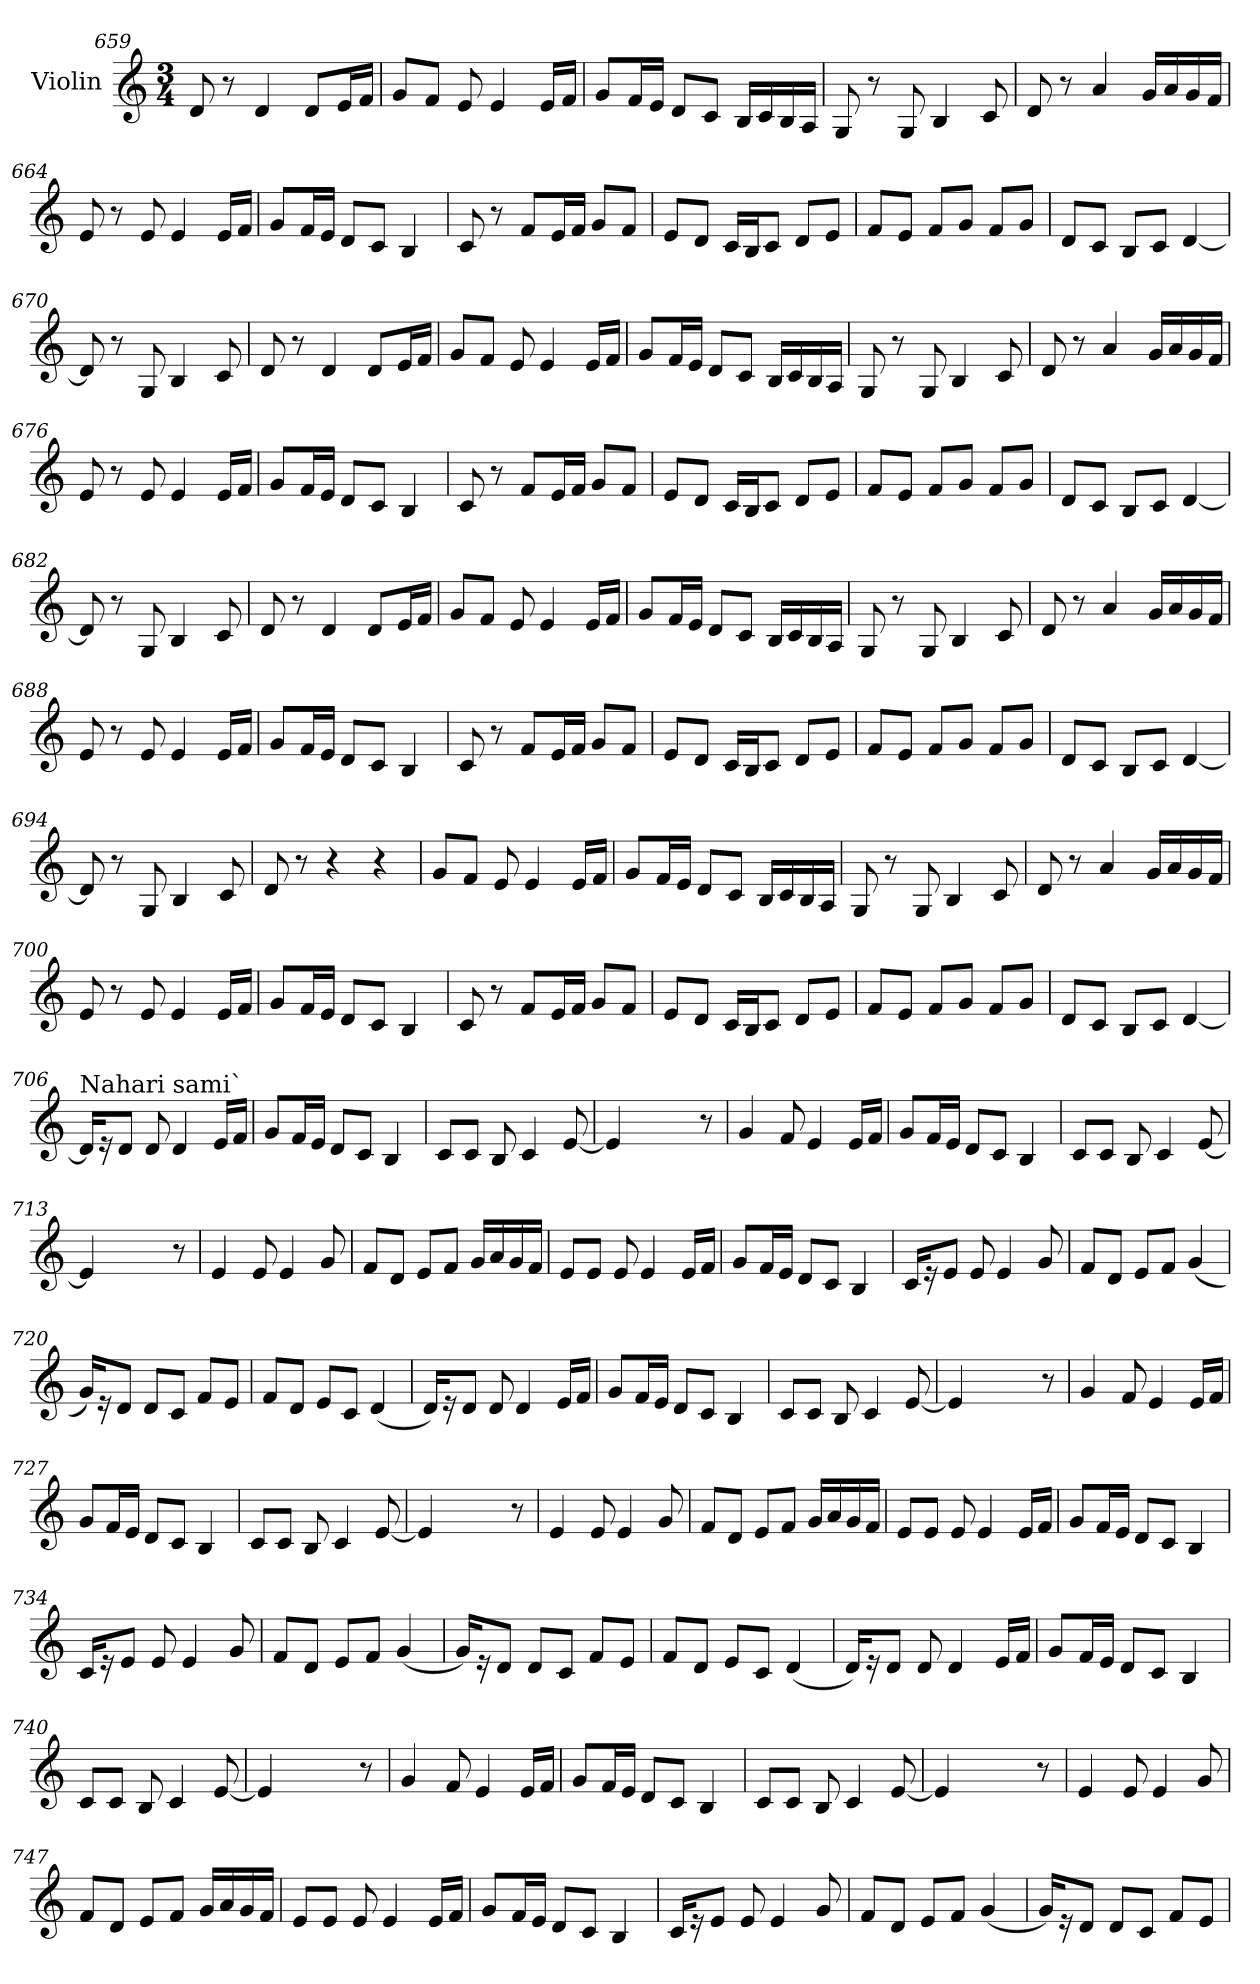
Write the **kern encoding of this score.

**kern
*part1
*staff1
*I"Violin
!!LO:LB:g=z
*clefG2
*k[]
*M3/4
=659
8d/
8r
4d/
8d/L
16e/L
16f/JJ
=660
8g/L
8f/J
8e/
4e/
16e/LL
16f/JJ
=661
8g/L
16f/L
16e/JJ
8d/L
8c/J
16B/LL
16c/
16B/
16A/JJ
=662
8G/
8r
8G/
4B/
8c/
=663
8d/
8r
4a/
16g/LL
16a/
16g/
16f/JJ
!!LO:LB:g=z
=664
8e/
8r
8e/
4e/
16e/LL
16f/JJ
=665
8g/L
16f/L
16e/JJ
8d/L
8c/J
4B/
=666
8c/
8r
8f/L
16e/L
16f/JJ
8g/L
8f/J
=667
8e/L
8d/J
16c/LL
16B/J
8c/J
8d/L
8e/J
=668
8f/L
8e/J
8f/L
8g/J
8f/L
8g/J
=669
8d/L
8c/J
8B/L
8c/J
[4d/
!!LO:LB:g=z
=670
8d/]
8r
8G/
4B/
8c/
=671
8d/
8r
4d/
8d/L
16e/L
16f/JJ
=672
8g/L
8f/J
8e/
4e/
16e/LL
16f/JJ
=673
8g/L
16f/L
16e/JJ
8d/L
8c/J
16B/LL
16c/
16B/
16A/JJ
=674
8G/
8r
8G/
4B/
8c/
!!LO:LB:g=z
=675
8d/
8r
4a/
16g/LL
16a/
16g/
16f/JJ
=676
8e/
8r
8e/
4e/
16e/LL
16f/JJ
=677
8g/L
16f/L
16e/JJ
8d/L
8c/J
4B/
=678
8c/
8r
8f/L
16e/L
16f/JJ
8g/L
8f/J
=679
8e/L
8d/J
16c/LL
16B/J
8c/J
8d/L
8e/J
!!LO:LB:g=z
=680
8f/L
8e/J
8f/L
8g/J
8f/L
8g/J
=681
8d/L
8c/J
8B/L
8c/J
[4d/
=682
8d/]
8r
8G/
4B/
8c/
=683
8d/
8r
4d/
8d/L
16e/L
16f/JJ
=684
8g/L
8f/J
8e/
4e/
16e/LL
16f/JJ
!!LO:PB:g=z
=685
8g/L
16f/L
16e/JJ
8d/L
8c/J
16B/LL
16c/
16B/
16A/JJ
=686
8G/
8r
8G/
4B/
8c/
=687
8d/
8r
4a/
16g/LL
16a/
16g/
16f/JJ
=688
8e/
8r
8e/
4e/
16e/LL
16f/JJ
=689
8g/L
16f/L
16e/JJ
8d/L
8c/J
4B/
!!LO:LB:g=z
=690
8c/
8r
8f/L
16e/L
16f/JJ
8g/L
8f/J
=691
8e/L
8d/J
16c/LL
16B/J
8c/J
8d/L
8e/J
=692
8f/L
8e/J
8f/L
8g/J
8f/L
8g/J
=693
8d/L
8c/J
8B/L
8c/J
[4d/
=694
8d/]
8r
8G/
4B/
8c/
=695
8d/
8r
4r
4r
!!LO:LB:g=z
=696
8g/L
8f/J
8e/
4e/
16e/LL
16f/JJ
=697
8g/L
16f/L
16e/JJ
8d/L
8c/J
16B/LL
16c/
16B/
16A/JJ
=698
8G/
8r
8G/
4B/
8c/
=699
8d/
8r
4a/
16g/LL
16a/
16g/
16f/JJ
=700
8e/
8r
8e/
4e/
16e/LL
16f/JJ
!!LO:LB:g=z
=701
8g/L
16f/L
16e/JJ
8d/L
8c/J
4B/
=702
8c/
8r
8f/L
16e/L
16f/JJ
8g/L
8f/J
=703
8e/L
8d/J
16c/LL
16B/J
8c/J
8d/L
8e/J
=704
8f/L
8e/J
8f/L
8g/J
8f/L
8g/J
=705
8d/L
8c/J
8B/L
8c/J
[4d/
!!LO:LB:g=z
=706
*MM55
!LO:TX:a:t=Nahari sami`
16d/KL]
16r
8d/J
8d/
4d/
16e/LL
16f/JJ
=707
8g/L
16f/L
16e/JJ
8d/L
8c/J
4B/
=708
8c/L
8c/J
8B/
4c/
[8e/
=709
4e/]
4.ryy
8r
=710
4g/
8f/
4e/
16e/LL
16f/JJ
=711
8g/L
16f/L
16e/JJ
8d/L
8c/J
4B/
!!LO:LB:g=z
=712
8c/L
8c/J
8B/
4c/
[8e/
=713
4e/]
4.ryy
8r
=714
4e/
8e/
4e/
8g/
=715
8f/L
8d/J
8e/L
8f/J
16g/LL
16a/
16g/
16f/JJ
=716
8e/L
8e/J
8e/
4e/
16e/LL
16f/JJ
=717
8g/L
16f/L
16e/JJ
8d/L
8c/J
4B/
!!LO:LB:g=z
=718
16c/KL
16r
8e/J
8e/
4e/
8g/
=719
8f/L
8d/J
8e/L
8f/J
(<4g/
=720
16g/KL)
16r
8d/J
8d/L
8c/J
8f/L
8e/J
=721
8f/L
8d/J
8e/L
8c/J
(<4d/
=722
16d/KL)
16r
8d/J
8d/
4d/
16e/LL
16f/JJ
=723
8g/L
16f/L
16e/JJ
8d/L
8c/J
4B/
!!LO:LB:g=z
=724
8c/L
8c/J
8B/
4c/
[8e/
=725
4e/]
4.ryy
8r
=726
4g/
8f/
4e/
16e/LL
16f/JJ
=727
8g/L
16f/L
16e/JJ
8d/L
8c/J
4B/
=728
8c/L
8c/J
8B/
4c/
[8e/
=729
4e/]
4.ryy
8r
!!LO:PB:g=z
=730
4e/
8e/
4e/
8g/
=731
8f/L
8d/J
8e/L
8f/J
16g/LL
16a/
16g/
16f/JJ
=732
8e/L
8e/J
8e/
4e/
16e/LL
16f/JJ
=733
8g/L
16f/L
16e/JJ
8d/L
8c/J
4B/
=734
16c/KL
16r
8e/J
8e/
4e/
8g/
=735
8f/L
8d/J
8e/L
8f/J
(<4g/
!!LO:LB:g=z
=736
16g/KL)
16r
8d/J
8d/L
8c/J
8f/L
8e/J
=737
8f/L
8d/J
8e/L
8c/J
(<4d/
=738
16d/KL)
16r
8d/J
8d/
4d/
16e/LL
16f/JJ
=739
8g/L
16f/L
16e/JJ
8d/L
8c/J
4B/
=740
8c/L
8c/J
8B/
4c/
[8e/
=741
4e/]
4.ryy
8r
!!LO:LB:g=z
=742
4g/
8f/
4e/
16e/LL
16f/JJ
=743
8g/L
16f/L
16e/JJ
8d/L
8c/J
4B/
=744
8c/L
8c/J
8B/
4c/
[8e/
=745
4e/]
4.ryy
8r
=746
4e/
8e/
4e/
8g/
=747
8f/L
8d/J
8e/L
8f/J
16g/LL
16a/
16g/
16f/JJ
!!LO:LB:g=z
=748
8e/L
8e/J
8e/
4e/
16e/LL
16f/JJ
=749
8g/L
16f/L
16e/JJ
8d/L
8c/J
4B/
=750
16c/KL
16r
8e/J
8e/
4e/
8g/
=751
8f/L
8d/J
8e/L
8f/J
(<4g/
=752
16g/KL)
16r
8d/J
8d/L
8c/J
8f/L
8e/J
=
*-
